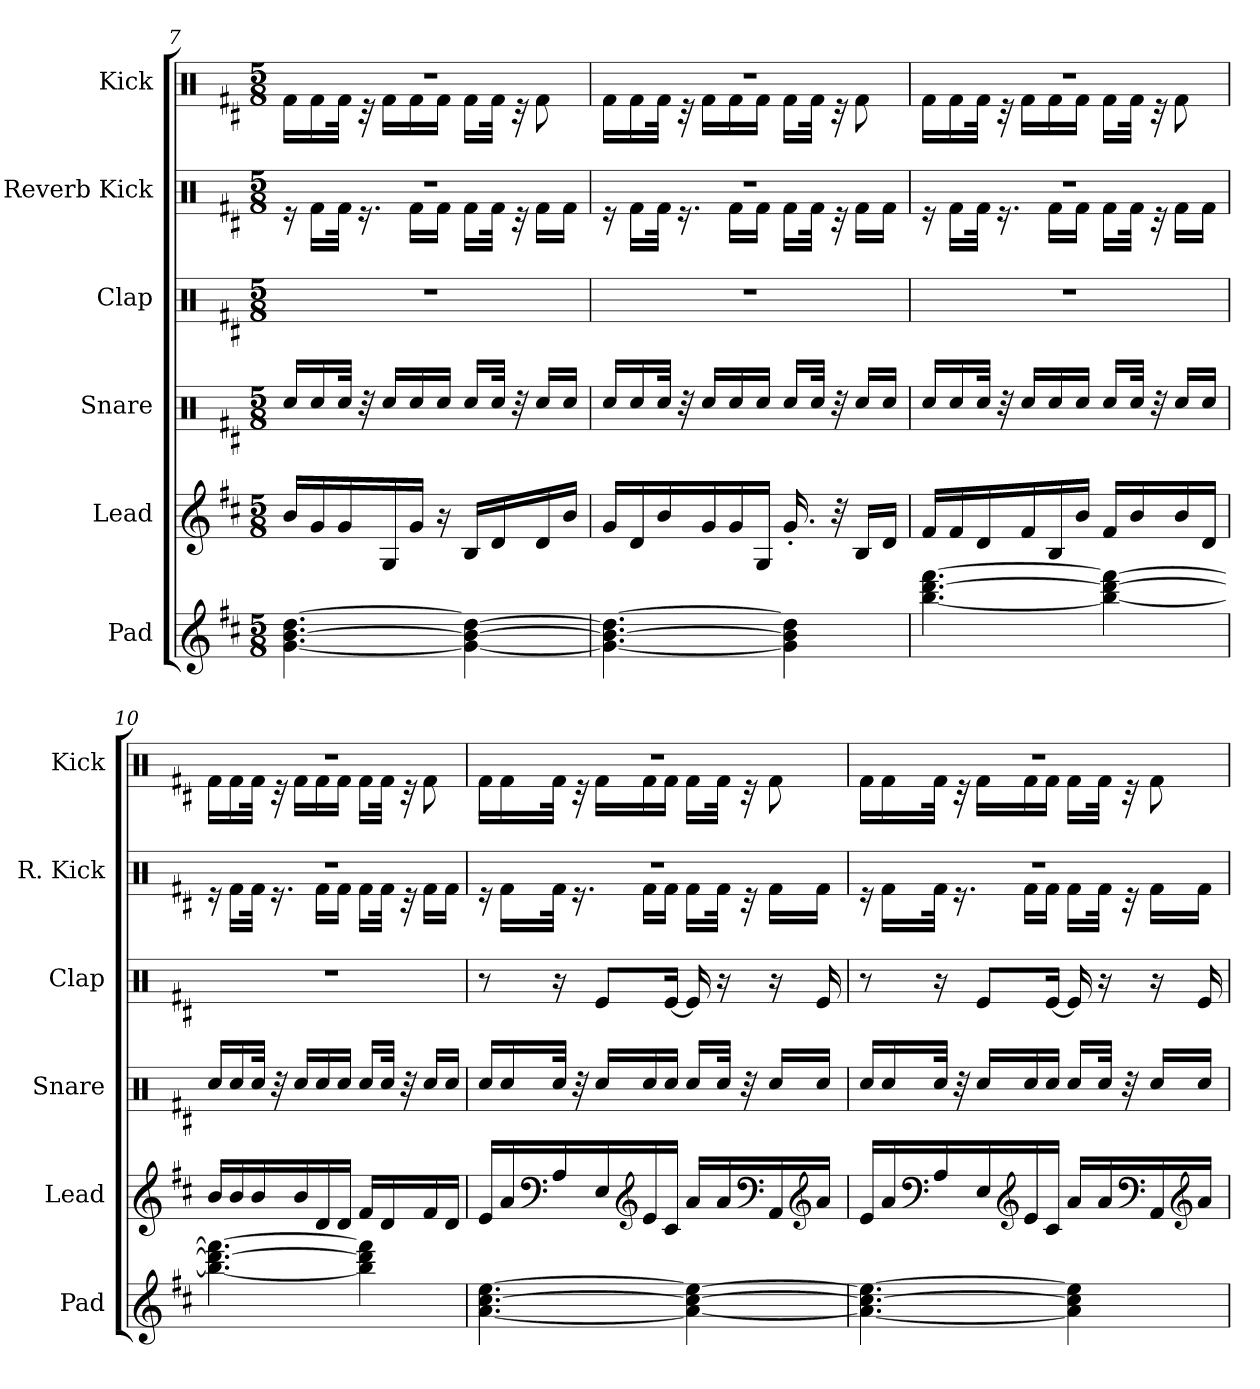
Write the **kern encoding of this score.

**kern	**kern	**kern	**kern	**kern	**kern
*part6	*part5	*part4	*part3	*part2	*part1
*staff6	*staff5	*staff4	*staff3	*staff2	*staff1
*I"Pad	*I"Lead	*I"Snare	*I"Clap	*I"Reverb Kick	*I"Kick
*I'Pad	*I'Lead	*I'Snare	*I'Clap	*I'R. Kick	*I'Kick
!!LO:PB:g=z
*clefG2	*clefG2	*clefX	*clefX	*clefX	*clefX
*k[f#c#]	*k[f#c#]	*k[f#c#]	*k[f#c#]	*k[f#c#]	*k[f#c#]
*M5/8	*M5/8	*M5/8	*M5/8	*M5/8	*M5/8
=7	=7	=7	=7	=7	=7
*	*	*	*	*^	*^
[4.g\ [4.b\ [4.dd\	16b/LL	16Rcc/LL	8%5r	8%5r	16r	8%5r	16Rf\LL
.	16g/	16Rcc/	.	.	16Rf\LL	.	16Rf\
.	16g/	32Rcc/JJk	.	.	32Rf\JJk	.	32Rf\JJk
.	.	32r	.	.	16.r	.	32r
.	16G/	16Rcc/LL	.	.	.	.	16Rf\LL
.	16g/JJ	16Rcc/	.	.	16Rf\LL	.	16Rf\
.	16r	16Rcc/JJ	.	.	16Rf\JJ	.	16Rf\JJ
4g\_ 4b\_ 4dd\_	16B/LL	16Rcc/LL	.	.	16Rf\LL	.	16Rf\LL
.	16d/	32Rcc/JJk	.	.	32Rf\JJk	.	32Rf\JJk
.	.	32r	.	.	32r	.	32r
.	16d/	16Rcc/LL	.	.	16Rf\LL	.	8Rf\
.	16b/JJ	16Rcc/JJ	.	.	16Rf\JJ	.	.
=8	=8	=8	=8	=8	=8	=8	=8
4.g\_ 4.b\_ 4.dd\_	16g/LL	16Rcc/LL	8%5r	8%5r	16r	8%5r	16Rf\LL
.	16d/	16Rcc/	.	.	16Rf\LL	.	16Rf\
.	16b/	32Rcc/JJk	.	.	32Rf\JJk	.	32Rf\JJk
.	.	32r	.	.	16.r	.	32r
.	16g/	16Rcc/LL	.	.	.	.	16Rf\LL
.	16g/	16Rcc/	.	.	16Rf\LL	.	16Rf\
.	16G/JJ	16Rcc/JJ	.	.	16Rf\JJ	.	16Rf\JJ
4g\] 4b\] 4dd\]	16.g'/	16Rcc/LL	.	.	16Rf\LL	.	16Rf\LL
.	.	32Rcc/JJk	.	.	32Rf\JJk	.	32Rf\JJk
.	32r	32r	.	.	32r	.	32r
.	16B/LL	16Rcc/LL	.	.	16Rf\LL	.	8Rf\
.	16d/JJ	16Rcc/JJ	.	.	16Rf\JJ	.	.
=9	=9	=9	=9	=9	=9	=9	=9
[4.bb\ [4.ddd\ [4.fff#\	16f#/LL	16Rcc/LL	8%5r	8%5r	16r	8%5r	16Rf\LL
.	16f#/	16Rcc/	.	.	16Rf\LL	.	16Rf\
.	16d/	32Rcc/JJk	.	.	32Rf\JJk	.	32Rf\JJk
.	.	32r	.	.	16.r	.	32r
.	16f#/	16Rcc/LL	.	.	.	.	16Rf\LL
.	16B/	16Rcc/	.	.	16Rf\LL	.	16Rf\
.	16b/JJ	16Rcc/JJ	.	.	16Rf\JJ	.	16Rf\JJ
4bb\_ 4ddd\_ 4fff#\_	16f#/LL	16Rcc/LL	.	.	16Rf\LL	.	16Rf\LL
.	16b/	32Rcc/JJk	.	.	32Rf\JJk	.	32Rf\JJk
.	.	32r	.	.	32r	.	32r
.	16b/	16Rcc/LL	.	.	16Rf\LL	.	8Rf\
.	16d/JJ	16Rcc/JJ	.	.	16Rf\JJ	.	.
!!LO:LB:g=z	!!
=10	=10	=10	=10	=10	=10	=10	=10
4.bb\_ 4.ddd\_ 4.fff#\_	16b/LL	16Rcc/LL	8%5r	8%5r	16r	8%5r	16Rf\LL
.	16b/	16Rcc/	.	.	16Rf\LL	.	16Rf\
.	16b/	32Rcc/JJk	.	.	32Rf\JJk	.	32Rf\JJk
.	.	32r	.	.	16.r	.	32r
.	16b/	16Rcc/LL	.	.	.	.	16Rf\LL
.	16d/	16Rcc/	.	.	16Rf\LL	.	16Rf\
.	16d/JJ	16Rcc/JJ	.	.	16Rf\JJ	.	16Rf\JJ
4bb\] 4ddd\] 4fff#\]	16f#/LL	16Rcc/LL	.	.	16Rf\LL	.	16Rf\LL
.	16d/	32Rcc/JJk	.	.	32Rf\JJk	.	32Rf\JJk
.	.	32r	.	.	32r	.	32r
.	16f#/	16Rcc/LL	.	.	16Rf\LL	.	8Rf\
.	16d/JJ	16Rcc/JJ	.	.	16Rf\JJ	.	.
=11	=11	=11	=11	=11	=11	=11	=11
[4.a\ [4.cc#\ [4.ee\	16e/LL	16Rcc/LL	8r	8%5r	16r	8%5r	16Rf\LL
.	16a/	16Rcc/	.	.	16Rf\LL	.	16Rf\
*	*clefF4	*	*	*	*	*	*
.	16A/	32Rcc/JJk	16r	.	32Rf\JJk	.	32Rf\JJk
.	.	32r	.	.	16.r	.	32r
.	16E/	16Rcc/LL	8Re/L	.	.	.	16Rf\LL
*	*clefG2	*	*	*	*	*	*
.	16e/	16Rcc/	.	.	16Rf\LL	.	16Rf\
.	16c#/JJ	16Rcc/JJ	[16Re/Jk	.	16Rf\JJ	.	16Rf\JJ
4a\_ 4cc#\_ 4ee\_	16a/LL	16Rcc/LL	16Re/]	.	16Rf\LL	.	16Rf\LL
.	16a/	32Rcc/JJk	16r	.	32Rf\JJk	.	32Rf\JJk
.	.	32r	.	.	32r	.	32r
*	*clefF4	*	*	*	*	*	*
.	16AA/	16Rcc/LL	16r	.	16Rf\LL	.	8Rf\
*	*clefG2	*	*	*	*	*	*
.	16a/JJ	16Rcc/JJ	16Re/	.	16Rf\JJ	.	.
!!LO:PB:g=z	!!
=12	=12	=12	=12	=12	=12	=12	=12
4.a\_ 4.cc#\_ 4.ee\_	16e/LL	16Rcc/LL	8r	8%5r	16r	8%5r	16Rf\LL
.	16a/	16Rcc/	.	.	16Rf\LL	.	16Rf\
*	*clefF4	*	*	*	*	*	*
.	16A/	32Rcc/JJk	16r	.	32Rf\JJk	.	32Rf\JJk
.	.	32r	.	.	16.r	.	32r
.	16E/	16Rcc/LL	8Re/L	.	.	.	16Rf\LL
*	*clefG2	*	*	*	*	*	*
.	16e/	16Rcc/	.	.	16Rf\LL	.	16Rf\
.	16c#/JJ	16Rcc/JJ	[16Re/Jk	.	16Rf\JJ	.	16Rf\JJ
4a\] 4cc#\] 4ee\]	16a/LL	16Rcc/LL	16Re/]	.	16Rf\LL	.	16Rf\LL
.	16a/	32Rcc/JJk	16r	.	32Rf\JJk	.	32Rf\JJk
.	.	32r	.	.	32r	.	32r
*	*clefF4	*	*	*	*	*	*
.	16AA/	16Rcc/LL	16r	.	16Rf\LL	.	8Rf\
*	*clefG2	*	*	*	*	*	*
.	16a/JJ	16Rcc/JJ	16Re/	.	16Rf\JJ	.	.
*	*	*	*	*v	*v	*	*
*	*	*	*	*	*v	*v
=	=	=	=	=	=
*-	*-	*-	*-	*-	*-
